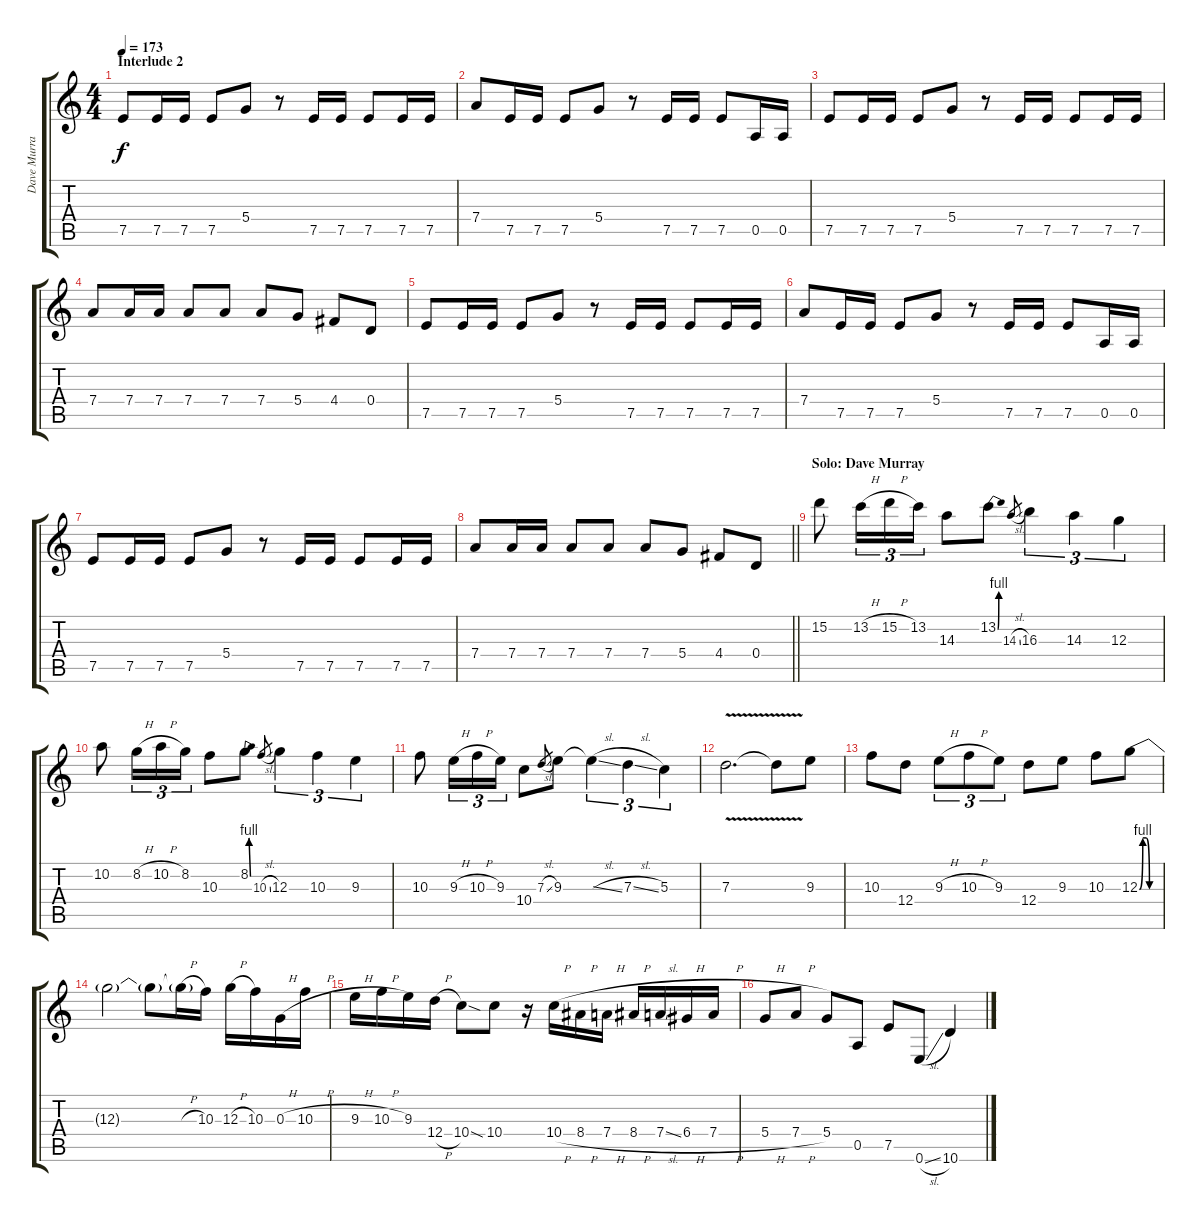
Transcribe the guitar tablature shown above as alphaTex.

\track ("Dave Murray" "Dave Murra") {instrument overdrivenguitar}
\staff {score tabs}
\tuning (E4 B3 G3 D3 A2 E2) {hide}
\ts (4 4)
\section ("" "Interlude 2")
\tempo 173
\clef g2
\ks c
7.5.8{dy f} 7.5.16 7.5.16 7.5.8 5.4.8 r.8 7.5.16 7.5.16 7.5.8 7.5.16 7.5.16 |
7.4.8 7.5.16 7.5.16 7.5.8 5.4.8 r.8 7.5.16 7.5.16 7.5.8 0.5.16 0.5.16 |
7.5.8 7.5.16 7.5.16 7.5.8 5.4.8 r.8 7.5.16 7.5.16 7.5.8 7.5.16 7.5.16 |
7.4.8 7.4.16 7.4.16 7.4.8 7.4.8 7.4.8 5.4.8 4.4.8 0.4.8 |
7.5.8 7.5.16 7.5.16 7.5.8 5.4.8 r.8 7.5.16 7.5.16 7.5.8 7.5.16 7.5.16 |
7.4.8 7.5.16 7.5.16 7.5.8 5.4.8 r.8 7.5.16 7.5.16 7.5.8 0.5.16 0.5.16 |
7.5.8 7.5.16 7.5.16 7.5.8 5.4.8 r.8 7.5.16 7.5.16 7.5.8 7.5.16 7.5.16 |
\barLineRight lightlight
7.4.8 7.4.16 7.4.16 7.4.8 7.4.8 7.4.8 5.4.8 4.4.8 0.4.8 |
\section ("" "Solo: Dave Murray")
15.2.8 13.2{h}.16{tu (3 2)} 15.2{h}.16{tu (3 2)} 13.2.16{tu (3 2)} 14.3.8 13.2{be (bend 0 0 60 4)}.8 14.3{sl}.8{gr} 16.3.4{tu (3 2)} 14.3.4{tu (3 2)} 12.3.4{tu (3 2)} |
10.2.8 8.2{h}.16{tu (3 2)} 10.2{h}.16{tu (3 2)} 8.2.16{tu (3 2)} 10.3.8 8.2{be (bend 0 0 60 4)}.8 10.3{sl}.8{gr} 12.3.4{tu (3 2)} 10.3.4{tu (3 2)} 9.3.4{tu (3 2)} |
10.3.8 9.3{h}.16{tu (3 2)} 10.3{h}.16{tu (3 2)} 9.3.16{tu (3 2)} 10.4.8 7.3{sl}.8{gr} 9.3.8 9.3{sl t}.4{tu (3 2)} 7.3{sl}.4{tu (3 2)} 5.3.4{tu (3 2)} |
7.3{v}.2{d} 7.3{t}.8 9.3.8 |
10.3.8 12.4.8 9.3{h}.8{tu (3 2)} 10.3{h}.8{tu (3 2)} 9.3.8{tu (3 2)} 12.4.8 9.3.8 10.3.8 12.3{be (custom 0 0 10 4 20 4 30 0 60 0)}.8 |
12.3{t}.2 12.3{t}.8 12.3{h t}.16 10.3.16 12.3{h}.16 10.3.16 0.3{h}.16 10.3{h}.16 |
9.3{h}.16 10.3{h}.16 9.3.16 12.4{h}.16 10.4{sod}.8 10.4.8 r.16 10.4{h}.16 8.4{h}.16 7.4{h}.16 8.4{h}.16 7.4{sl}.16 6.4{h}.16 7.4{h}.16 |
5.4{h}.8 7.4{h}.8 5.4.8 0.5.8 7.5.8 0.6{sl}.8 10.6.4
